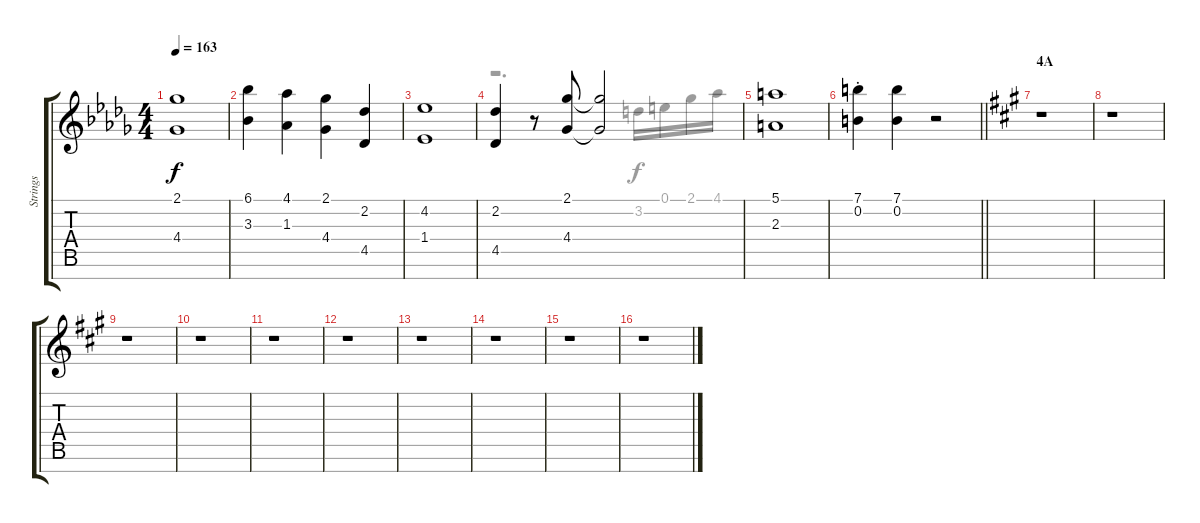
\track ("Strings" "Strings") {instrument stringensemble1}
\staff {score tabs}
\tuning (E5 B4 G4 D4 A3 E3 B2) {hide}
\voice
\ts (4 4)
\tempo 163
\clef g2
\ks db
(2.1{t} 4.4{t}).1{dy f} |
(6.1 3.3).4 (4.1 1.3).4 (2.1 4.4).4 (2.2 4.5).4 |
(4.2 1.4).1 |
(2.2 4.5).4 r.8 (2.1 4.4).8 (2.1{t} 4.4{t}).2 |
(5.1 2.3).1 |
\barLineRight lightlight
(7.1{st} 0.2{st}).4 (7.1 0.2).4 r.2 |
\section ("" "4A")
\ks a
r.1 |
r.1 |
r.1 |
r.1 |
r.1 |
r.1 |
r.1 |
r.1 |
r.1 |
r.1
\voice
\clef g2
\ottava regular
\simile none
\ks db
|
|
|
r.2{d} 3.2.16 0.1.16 2.1.16 4.1.16 |
|
\barLineRight lightlight
|
\ks a
|
|
|
|
|
|
|
|
|
